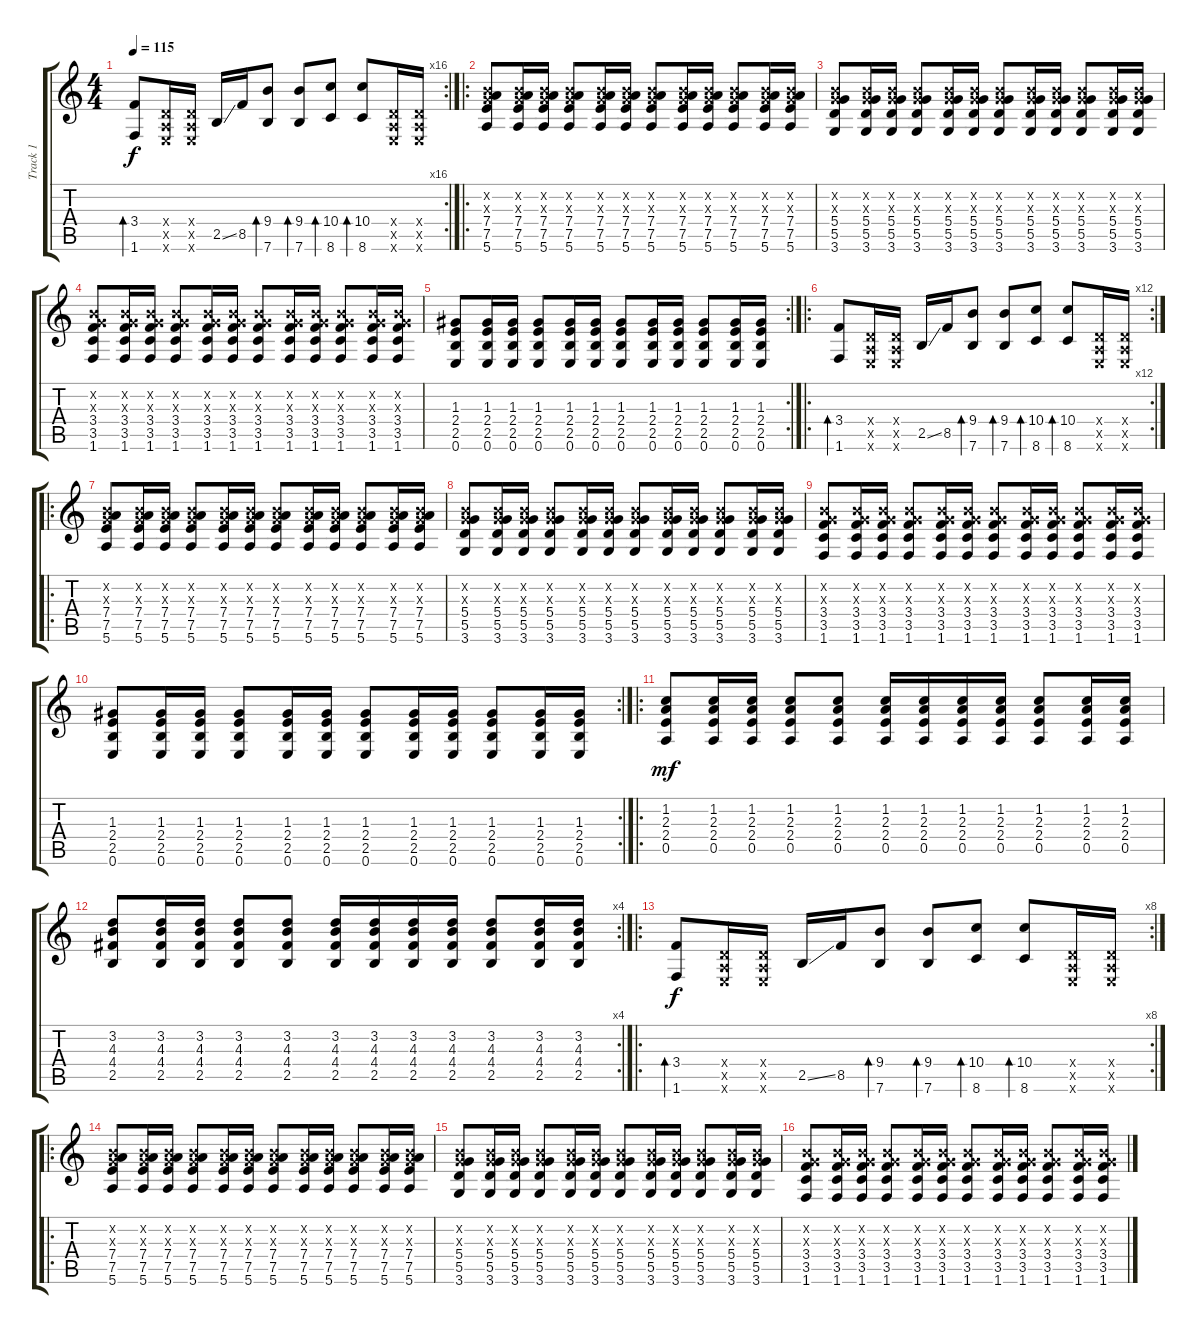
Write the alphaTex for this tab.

\track ("Track 1" "Track 1") {instrument acousticguitarsteel}
\staff {score tabs}
\tuning (E4 B3 G3 D3 A2 E2) {hide}
\rc 16
\ts (4 4)
\tempo 115
\clef g2
\ks c
(3.4 1.6).8{bd 120 dy f instrument acousticguitarsteel} (0.4{x} 0.5{x} 0.6{x}).16 (0.4{x} 0.5{x} 0.6{x}).16 2.5{ss}.16 8.5.16 (9.4 7.6).8{bd 120} (9.4 7.6).8{bd 120} (10.4 8.6).8{bd 120} (10.4 8.6).8{bd 120} (0.4{x} 0.5{x} 0.6{x}).16 (0.4{x} 0.5{x} 0.6{x}).16 |
\ro
(0.2{x} 0.3{x} 7.4 7.5 5.6).8 (0.2{x} 0.3{x} 7.4 7.5 5.6).16 (0.2{x} 0.3{x} 7.4 7.5 5.6).16 (0.2{x} 0.3{x} 7.4 7.5 5.6).8 (0.2{x} 0.3{x} 7.4 7.5 5.6).16 (0.2{x} 0.3{x} 7.4 7.5 5.6).16 (0.2{x} 0.3{x} 7.4 7.5 5.6).8 (0.2{x} 0.3{x} 7.4 7.5 5.6).16 (0.2{x} 0.3{x} 7.4 7.5 5.6).16 (0.2{x} 0.3{x} 7.4 7.5 5.6).8 (0.2{x} 0.3{x} 7.4 7.5 5.6).16 (0.2{x} 0.3{x} 7.4 7.5 5.6).16 |
(0.2{x} 0.3{x} 5.4 5.5 3.6).8 (0.2{x} 0.3{x} 5.4 5.5 3.6).16 (0.2{x} 0.3{x} 5.4 5.5 3.6).16 (0.2{x} 0.3{x} 5.4 5.5 3.6).8 (0.2{x} 0.3{x} 5.4 5.5 3.6).16 (0.2{x} 0.3{x} 5.4 5.5 3.6).16 (0.2{x} 0.3{x} 5.4 5.5 3.6).8 (0.2{x} 0.3{x} 5.4 5.5 3.6).16 (0.2{x} 0.3{x} 5.4 5.5 3.6).16 (0.2{x} 0.3{x} 5.4 5.5 3.6).8 (0.2{x} 0.3{x} 5.4 5.5 3.6).16 (0.2{x} 0.3{x} 5.4 5.5 3.6).16 |
(0.2{x} 0.3{x} 3.4 3.5 1.6).8 (0.2{x} 0.3{x} 3.4 3.5 1.6).16 (0.2{x} 0.3{x} 3.4 3.5 1.6).16 (0.2{x} 0.3{x} 3.4 3.5 1.6).8 (0.2{x} 0.3{x} 3.4 3.5 1.6).16 (0.2{x} 0.3{x} 3.4 3.5 1.6).16 (0.2{x} 0.3{x} 3.4 3.5 1.6).8 (0.2{x} 0.3{x} 3.4 3.5 1.6).16 (0.2{x} 0.3{x} 3.4 3.5 1.6).16 (0.2{x} 0.3{x} 3.4 3.5 1.6).8 (0.2{x} 0.3{x} 3.4 3.5 1.6).16 (0.2{x} 0.3{x} 3.4 3.5 1.6).16 |
\rc 2
(1.3 2.4 2.5 0.6).8 (1.3 2.4 2.5 0.6).16 (1.3 2.4 2.5 0.6).16 (1.3 2.4 2.5 0.6).8 (1.3 2.4 2.5 0.6).16 (1.3 2.4 2.5 0.6).16 (1.3 2.4 2.5 0.6).8 (1.3 2.4 2.5 0.6).16 (1.3 2.4 2.5 0.6).16 (1.3 2.4 2.5 0.6).8 (1.3 2.4 2.5 0.6).16 (1.3 2.4 2.5 0.6).16 |
\ro
\rc 12
(3.4 1.6).8{bd 120} (0.4{x} 0.5{x} 0.6{x}).16 (0.4{x} 0.5{x} 0.6{x}).16 2.5{ss}.16 8.5.16 (9.4 7.6).8{bd 120} (9.4 7.6).8{bd 120} (10.4 8.6).8{bd 120} (10.4 8.6).8{bd 120} (0.4{x} 0.5{x} 0.6{x}).16 (0.4{x} 0.5{x} 0.6{x}).16 |
\ro
(0.2{x} 0.3{x} 7.4 7.5 5.6).8 (0.2{x} 0.3{x} 7.4 7.5 5.6).16 (0.2{x} 0.3{x} 7.4 7.5 5.6).16 (0.2{x} 0.3{x} 7.4 7.5 5.6).8 (0.2{x} 0.3{x} 7.4 7.5 5.6).16 (0.2{x} 0.3{x} 7.4 7.5 5.6).16 (0.2{x} 0.3{x} 7.4 7.5 5.6).8 (0.2{x} 0.3{x} 7.4 7.5 5.6).16 (0.2{x} 0.3{x} 7.4 7.5 5.6).16 (0.2{x} 0.3{x} 7.4 7.5 5.6).8 (0.2{x} 0.3{x} 7.4 7.5 5.6).16 (0.2{x} 0.3{x} 7.4 7.5 5.6).16 |
(0.2{x} 0.3{x} 5.4 5.5 3.6).8 (0.2{x} 0.3{x} 5.4 5.5 3.6).16 (0.2{x} 0.3{x} 5.4 5.5 3.6).16 (0.2{x} 0.3{x} 5.4 5.5 3.6).8 (0.2{x} 0.3{x} 5.4 5.5 3.6).16 (0.2{x} 0.3{x} 5.4 5.5 3.6).16 (0.2{x} 0.3{x} 5.4 5.5 3.6).8 (0.2{x} 0.3{x} 5.4 5.5 3.6).16 (0.2{x} 0.3{x} 5.4 5.5 3.6).16 (0.2{x} 0.3{x} 5.4 5.5 3.6).8 (0.2{x} 0.3{x} 5.4 5.5 3.6).16 (0.2{x} 0.3{x} 5.4 5.5 3.6).16 |
(0.2{x} 0.3{x} 3.4 3.5 1.6).8 (0.2{x} 0.3{x} 3.4 3.5 1.6).16 (0.2{x} 0.3{x} 3.4 3.5 1.6).16 (0.2{x} 0.3{x} 3.4 3.5 1.6).8 (0.2{x} 0.3{x} 3.4 3.5 1.6).16 (0.2{x} 0.3{x} 3.4 3.5 1.6).16 (0.2{x} 0.3{x} 3.4 3.5 1.6).8 (0.2{x} 0.3{x} 3.4 3.5 1.6).16 (0.2{x} 0.3{x} 3.4 3.5 1.6).16 (0.2{x} 0.3{x} 3.4 3.5 1.6).8 (0.2{x} 0.3{x} 3.4 3.5 1.6).16 (0.2{x} 0.3{x} 3.4 3.5 1.6).16 |
\rc 2
(1.3 2.4 2.5 0.6).8 (1.3 2.4 2.5 0.6).16 (1.3 2.4 2.5 0.6).16 (1.3 2.4 2.5 0.6).8 (1.3 2.4 2.5 0.6).16 (1.3 2.4 2.5 0.6).16 (1.3 2.4 2.5 0.6).8 (1.3 2.4 2.5 0.6).16 (1.3 2.4 2.5 0.6).16 (1.3 2.4 2.5 0.6).8 (1.3 2.4 2.5 0.6).16 (1.3 2.4 2.5 0.6).16 |
\ro
(1.2 2.3 2.4 0.5).8{dy mf} (1.2 2.3 2.4 0.5).16 (1.2 2.3 2.4 0.5).16 (1.2 2.3 2.4 0.5).8 (1.2 2.3 2.4 0.5).8 (1.2 2.3 2.4 0.5).16 (1.2 2.3 2.4 0.5).16 (1.2 2.3 2.4 0.5).16 (1.2 2.3 2.4 0.5).16 (1.2 2.3 2.4 0.5).8 (1.2 2.3 2.4 0.5).16 (1.2 2.3 2.4 0.5).16 |
\rc 4
(3.2 4.3 4.4 2.5).8 (3.2 4.3 4.4 2.5).16 (3.2 4.3 4.4 2.5).16 (3.2 4.3 4.4 2.5).8 (3.2 4.3 4.4 2.5).8 (3.2 4.3 4.4 2.5).16 (3.2 4.3 4.4 2.5).16 (3.2 4.3 4.4 2.5).16 (3.2 4.3 4.4 2.5).16 (3.2 4.3 4.4 2.5).8 (3.2 4.3 4.4 2.5).16 (3.2 4.3 4.4 2.5).16 |
\ro
\rc 8
(3.4 1.6).8{bd 120 dy f} (0.4{x} 0.5{x} 0.6{x}).16 (0.4{x} 0.5{x} 0.6{x}).16 2.5{ss}.16 8.5.16 (9.4 7.6).8{bd 120} (9.4 7.6).8{bd 120} (10.4 8.6).8{bd 120} (10.4 8.6).8{bd 120} (0.4{x} 0.5{x} 0.6{x}).16 (0.4{x} 0.5{x} 0.6{x}).16 |
\ro
(0.2{x} 0.3{x} 7.4 7.5 5.6).8 (0.2{x} 0.3{x} 7.4 7.5 5.6).16 (0.2{x} 0.3{x} 7.4 7.5 5.6).16 (0.2{x} 0.3{x} 7.4 7.5 5.6).8 (0.2{x} 0.3{x} 7.4 7.5 5.6).16 (0.2{x} 0.3{x} 7.4 7.5 5.6).16 (0.2{x} 0.3{x} 7.4 7.5 5.6).8 (0.2{x} 0.3{x} 7.4 7.5 5.6).16 (0.2{x} 0.3{x} 7.4 7.5 5.6).16 (0.2{x} 0.3{x} 7.4 7.5 5.6).8 (0.2{x} 0.3{x} 7.4 7.5 5.6).16 (0.2{x} 0.3{x} 7.4 7.5 5.6).16 |
(0.2{x} 0.3{x} 5.4 5.5 3.6).8 (0.2{x} 0.3{x} 5.4 5.5 3.6).16 (0.2{x} 0.3{x} 5.4 5.5 3.6).16 (0.2{x} 0.3{x} 5.4 5.5 3.6).8 (0.2{x} 0.3{x} 5.4 5.5 3.6).16 (0.2{x} 0.3{x} 5.4 5.5 3.6).16 (0.2{x} 0.3{x} 5.4 5.5 3.6).8 (0.2{x} 0.3{x} 5.4 5.5 3.6).16 (0.2{x} 0.3{x} 5.4 5.5 3.6).16 (0.2{x} 0.3{x} 5.4 5.5 3.6).8 (0.2{x} 0.3{x} 5.4 5.5 3.6).16 (0.2{x} 0.3{x} 5.4 5.5 3.6).16 |
(0.2{x} 0.3{x} 3.4 3.5 1.6).8 (0.2{x} 0.3{x} 3.4 3.5 1.6).16 (0.2{x} 0.3{x} 3.4 3.5 1.6).16 (0.2{x} 0.3{x} 3.4 3.5 1.6).8 (0.2{x} 0.3{x} 3.4 3.5 1.6).16 (0.2{x} 0.3{x} 3.4 3.5 1.6).16 (0.2{x} 0.3{x} 3.4 3.5 1.6).8 (0.2{x} 0.3{x} 3.4 3.5 1.6).16 (0.2{x} 0.3{x} 3.4 3.5 1.6).16 (0.2{x} 0.3{x} 3.4 3.5 1.6).8 (0.2{x} 0.3{x} 3.4 3.5 1.6).16 (0.2{x} 0.3{x} 3.4 3.5 1.6).16
